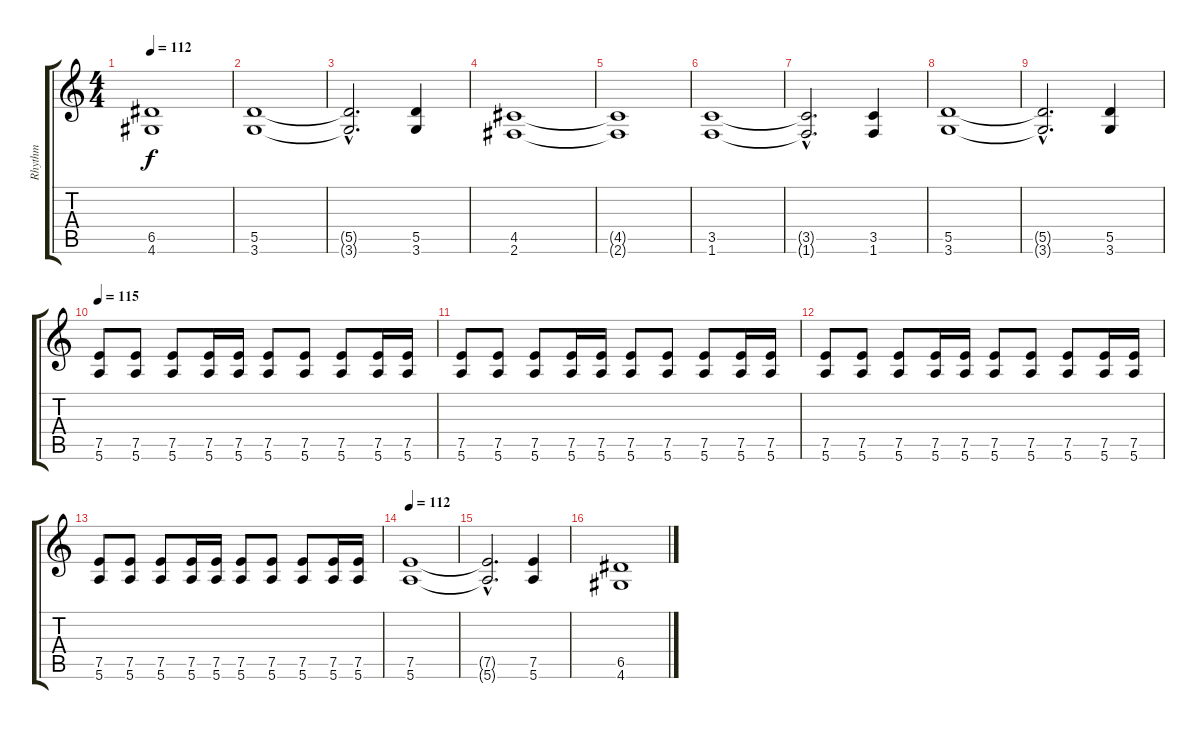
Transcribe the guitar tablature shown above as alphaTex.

\track ("Rhythm" "Rhythm") {instrument distortionguitar}
\staff {score tabs}
\tuning (E4 B3 G3 D3 A2 E2) {hide}
\ts (4 4)
\tempo 112
\clef g2
\ks c
(6.5{t} 4.6{t}).1{dy f} |
(5.5 3.6).1 |
(5.5{hac t} 3.6{hac t}).2{d} (5.5 3.6).4 |
(4.5 2.6).1 |
(4.5{t} 2.6{t}).1 |
(3.5 1.6).1 |
(3.5{hac t} 1.6{hac t}).2{d} (3.5 1.6).4 |
(5.5 3.6).1 |
(5.5{hac t} 3.6{hac t}).2{d} (5.5 3.6).4 |
\tempo 115
(7.5 5.6).8 (7.5 5.6).8 (7.5 5.6).8 (7.5 5.6).16 (7.5 5.6).16 (7.5 5.6).8 (7.5 5.6).8 (7.5 5.6).8 (7.5 5.6).16 (7.5 5.6).16 |
(7.5 5.6).8 (7.5 5.6).8 (7.5 5.6).8 (7.5 5.6).16 (7.5 5.6).16 (7.5 5.6).8 (7.5 5.6).8 (7.5 5.6).8 (7.5 5.6).16 (7.5 5.6).16 |
(7.5 5.6).8 (7.5 5.6).8 (7.5 5.6).8 (7.5 5.6).16 (7.5 5.6).16 (7.5 5.6).8 (7.5 5.6).8 (7.5 5.6).8 (7.5 5.6).16 (7.5 5.6).16 |
(7.5 5.6).8 (7.5 5.6).8 (7.5 5.6).8 (7.5 5.6).16 (7.5 5.6).16 (7.5 5.6).8 (7.5 5.6).8 (7.5 5.6).8 (7.5 5.6).16 (7.5 5.6).16 |
\tempo 112
(7.5 5.6).1 |
(7.5{hac t} 5.6{hac t}).2{d} (7.5 5.6).4 |
(6.5 4.6).1
